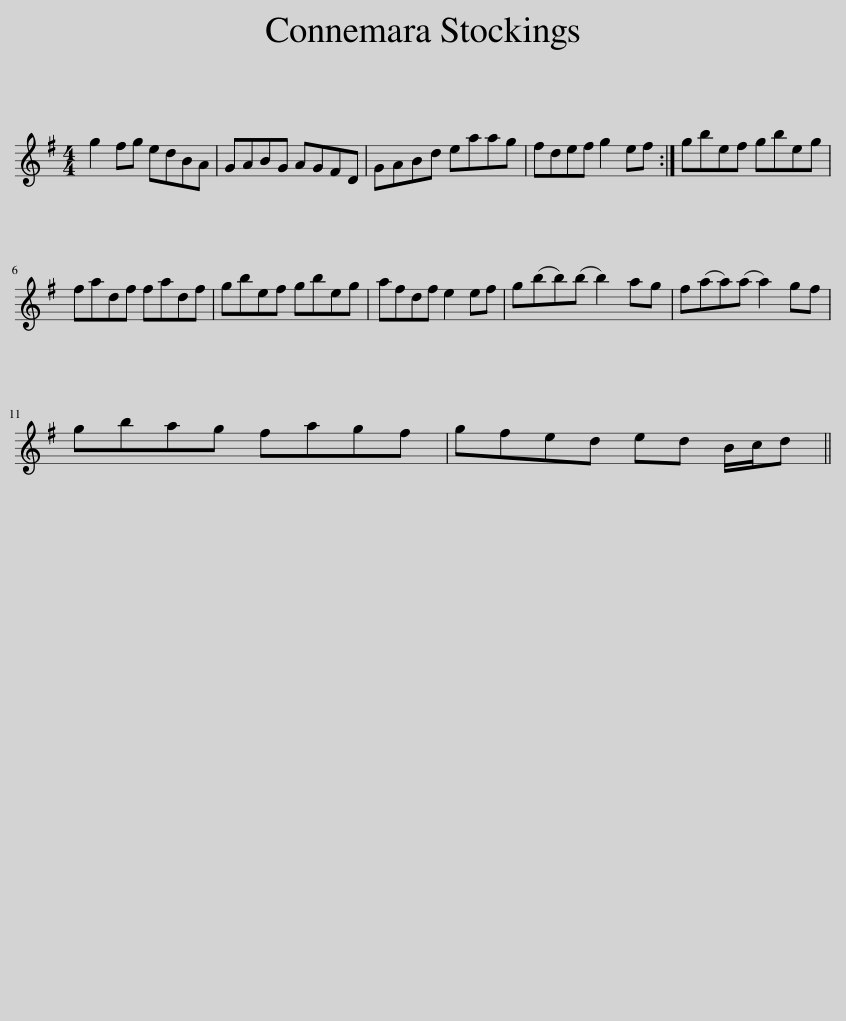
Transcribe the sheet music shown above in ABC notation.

X:1
L:1/8
M:4/4
I:linebreak $
K:G
V:1 treble
V:1
 g2 fg edBA | GABG AGFD | GABd eaag | fdef g2 ef :| gbef gbeg |$ %5
 fadf fadf | gbef gbeg | afdf e2 ef | g(bb)(b b2) ag | f(aa)(a a2) gf |$ %10
 gbag fagf | gfed ed B/c/d || %12
